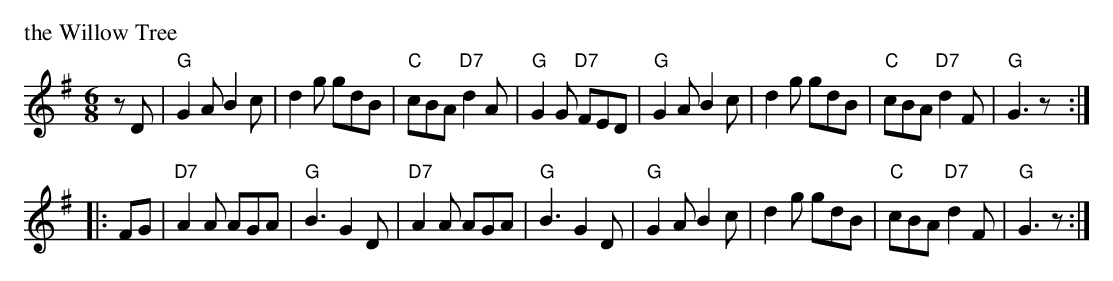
X:1
P: the Willow Tree
M: 6/8
L: 1/8
K: G
  zD \
| "G"G2A B2c |    d2g gdB | "C"cBA "D7"d2A | "G"G2G "D7"FED \
| "G"G2A B2c |    d2g gdB | "C"cBA "D7"d2F | "G"G3      z  :|
|: FG \
|"D7"A2A AGA | "G"B3  G2D |"D7"A2A     AGA | "G"B3      G2D \
| "G"G2A B2c |    d2g gdB | "C"cBA "D7"d2F | "G"G3      z  :|
